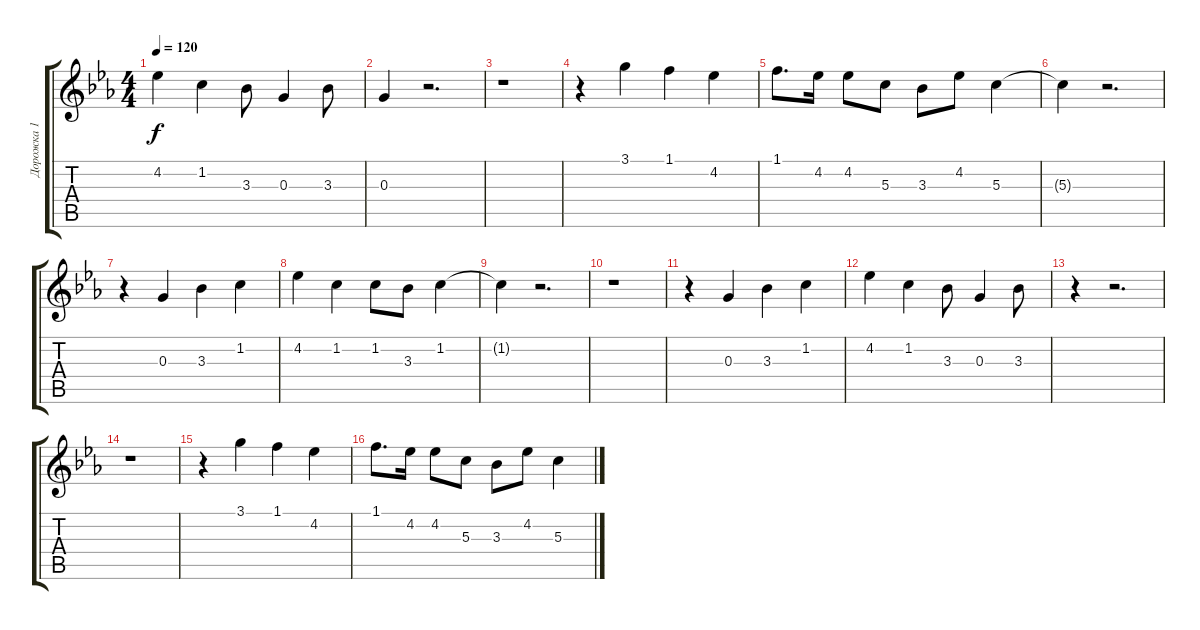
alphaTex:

\track ("Дорожка 1" "Дорожка 1") {instrument acousticguitarsteel}
\staff {score tabs}
\tuning (E4 B3 G3 D3 A2 E2) {hide}
\ts (4 4)
\tempo 120
\clef g2
\ks cminor
4.2.4{dy f} 1.2.4 3.3.8 0.3.4 3.3.8 |
0.3.4 r.2{d} |
r.1 |
r.4 3.1.4 1.1.4 4.2.4 |
1.1.8{d} 4.2.16 4.2.8 5.3.8 3.3.8 4.2.8 5.3.4 |
5.3{t}.4 r.2{d} |
r.4 0.3.4 3.3.4 1.2.4 |
4.2.4 1.2.4 1.2.8 3.3.8 1.2.4 |
1.2{t}.4 r.2{d} |
r.1 |
r.4 0.3.4 3.3.4 1.2.4 |
4.2.4 1.2.4 3.3.8 0.3.4 3.3.8 |
r.4 r.2{d} |
r.1 |
r.4 3.1.4 1.1.4 4.2.4 |
1.1.8{d} 4.2.16 4.2.8 5.3.8 3.3.8 4.2.8 5.3.4
